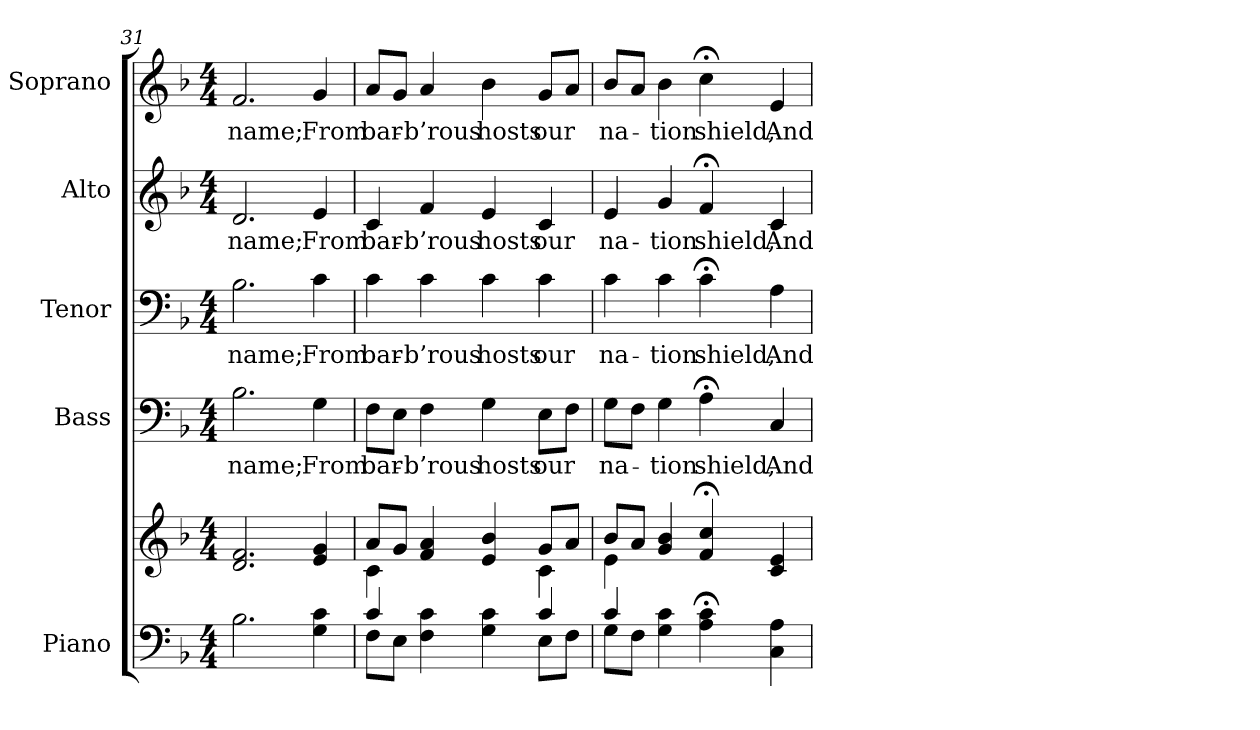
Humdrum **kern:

**kern	**kern	**kern	**text	**kern	**text	**kern	**text	**kern	**text
*part5	*part5	*part4	*part4	*part3	*part3	*part2	*part2	*part1	*part1
*staff6	*staff5	*staff4	*staff4	*staff3	*staff3	*staff2	*staff2	*staff1	*staff1
*I"Piano	*	*I"Bass	*	*I"Tenor	*	*I"Alto	*	*I"Soprano	*
*I'Pno.	*	*I'B.	*	*I'T.	*	*I'A.	*	*I'S.	*
*clefF4	*clefG2	*clefF4	*	*clefF4	*	*clefG2	*	*clefG2	*
*k[b-]	*k[b-]	*k[b-]	*	*k[b-]	*	*k[b-]	*	*k[b-]	*
*F:	*F:	*F:	*	*F:	*	*F:	*	*F:	*
*M4/4	*M4/4	*M4/4	*	*M4/4	*	*M4/4	*	*M4/4	*
=31	=31	=31	=31	=31	=31	=31	=31	=31	=31
!	!	!	!LO:LY:b:color=#000000	!	!	!	!	!	!
!	!	!	!	!	!LO:LY:b:color=#000000	!	!	!	!
!	!	!	!	!	!	!	!LO:LY:b:color=#000000	!	!
!	!	!	!	!	!	!	!	!	!LO:LY:b:color=#000000
2.B-i\	2.di/ 2.fi	2.B-i\	name;	2.B-i\	name;	2.di/	name;	2.fi/	name;
!	!	!	!LO:LY:b:color=#000000	!	!	!	!	!	!
!	!	!	!	!	!LO:LY:b:color=#000000	!	!	!	!
!	!	!	!	!	!	!	!LO:LY:b:color=#000000	!	!
!	!	!	!	!	!	!	!	!	!LO:LY:b:color=#000000
4Gi\ 4ci	4ei/ 4gi	4Gi\	From	4ci\	From	4ei/	From	4gi/	From
=32	=32	=32	=32	=32	=32	=32	=32	=32	=32
*^	*^	*	*	*	*	*	*	*	*
!	!	!	!	!	!LO:LY:b:color=#000000	!	!	!	!	!	!
!	!	!	!	!	!	!	!LO:LY:b:color=#000000	!	!	!	!
!	!	!	!	!	!	!	!	!	!LO:LY:b:color=#000000	!	!
!	!	!	!	!	!	!	!	!	!	!	!LO:LY:b:color=#000000
4ci/	8Fi\L	8ai/L	4ci\	8Fi\L	bar-	4ci\	bar-	4ci/	bar-	8ai/L	bar-
.	8Ei\J	8gi/J	.	8Ei\J	.	.	.	.	.	8gi/J	.
!	!	!	!	!	!LO:LY:b:color=#000000	!	!	!	!	!	!
!	!	!	!	!	!	!	!LO:LY:b:color=#000000	!	!	!	!
!	!	!	!	!	!	!	!	!	!LO:LY:b:color=#000000	!	!
!	!	!	!	!	!	!	!	!	!	!	!LO:LY:b:color=#000000
4Fi\ 4ci	4ryy	4fi/ 4ai	4ryy	4Fi\	-b’rous	4ci\	-b’rous	4fi/	-b’rous	4ai/	-b’rous
!	!	!	!	!	!LO:LY:b:color=#000000	!	!	!	!	!	!
!	!	!	!	!	!	!	!LO:LY:b:color=#000000	!	!	!	!
!	!	!	!	!	!	!	!	!	!LO:LY:b:color=#000000	!	!
!	!	!	!	!	!	!	!	!	!	!	!LO:LY:b:color=#000000
4Gi\ 4ci	4ryy	4ei/ 4b-i	4ryy	4Gi\	hosts	4ci\	hosts	4ei/	hosts	4b-i\	hosts
!	!	!	!	!	!LO:LY:b:color=#000000	!	!	!	!	!	!
!	!	!	!	!	!	!	!LO:LY:b:color=#000000	!	!	!	!
!	!	!	!	!	!	!	!	!	!LO:LY:b:color=#000000	!	!
!	!	!	!	!	!	!	!	!	!	!	!LO:LY:b:color=#000000
4ci/	8Ei\L	8gi/L	4ci\	8Ei\L	our	4ci\	our	4ci/	our	8gi/L	our
.	8Fi\J	8ai/J	.	8Fi\J	.	.	.	.	.	8ai/J	.
!!LO:PB:g=z
=33	=33	=33	=33	=33	=33	=33	=33	=33	=33	=33	=33
!	!	!	!	!	!LO:LY:b:color=#000000	!	!	!	!	!	!
!	!	!	!	!	!	!	!LO:LY:b:color=#000000	!	!	!	!
!	!	!	!	!	!	!	!	!	!LO:LY:b:color=#000000	!	!
!	!	!	!	!	!	!	!	!	!	!	!LO:LY:b:color=#000000
4ci/	8Gi\L	8b-i/L	4ei\	8Gi\L	na-	4ci\	na-	4ei/	na-	8b-i/L	na-
.	8Fi\J	8ai/J	.	8Fi\J	.	.	.	.	.	8ai/J	.
!	!	!	!	!	!LO:LY:b:color=#000000	!	!	!	!	!	!
!	!	!	!	!	!	!	!LO:LY:b:color=#000000	!	!	!	!
!	!	!	!	!	!	!	!	!	!LO:LY:b:color=#000000	!	!
!	!	!	!	!	!	!	!	!	!	!	!LO:LY:b:color=#000000
4Gi\ 4ci	4ryy	4gi/ 4b-i	4ryy	4Gi\	-tion	4ci\	-tion	4gi/	-tion	4b-i\	-tion
!	!	!	!	!	!LO:LY:b:color=#000000	!	!	!	!	!	!
!	!	!	!	!	!	!	!LO:LY:b:color=#000000	!	!	!	!
!	!	!	!	!	!	!	!	!	!LO:LY:b:color=#000000	!	!
!	!	!	!	!	!	!	!	!	!	!	!LO:LY:b:color=#000000
4Ai\; 4ci;	2ryy	4fi/; 4cci;	2ryy	4A;i\	shield,	4c;i\	shield,	4f;i/	shield,	4cc;i\	shield,
!	!	!	!	!	!LO:LY:b:color=#000000	!	!	!	!	!	!
!	!	!	!	!	!	!	!LO:LY:b:color=#000000	!	!	!	!
!	!	!	!	!	!	!	!	!	!LO:LY:b:color=#000000	!	!
!	!	!	!	!	!	!	!	!	!	!	!LO:LY:b:color=#000000
4Ci\ 4Ai	.	4ci/ 4ei	.	4Ci/	And	4Ai\	And	4ci/	And	4ei/	And
*v	*v	*	*	*	*	*	*	*	*	*	*
*	*v	*v	*	*	*	*	*	*	*	*
=	=	=	=	=	=	=	=	=	=
*-	*-	*-	*-	*-	*-	*-	*-	*-	*-
